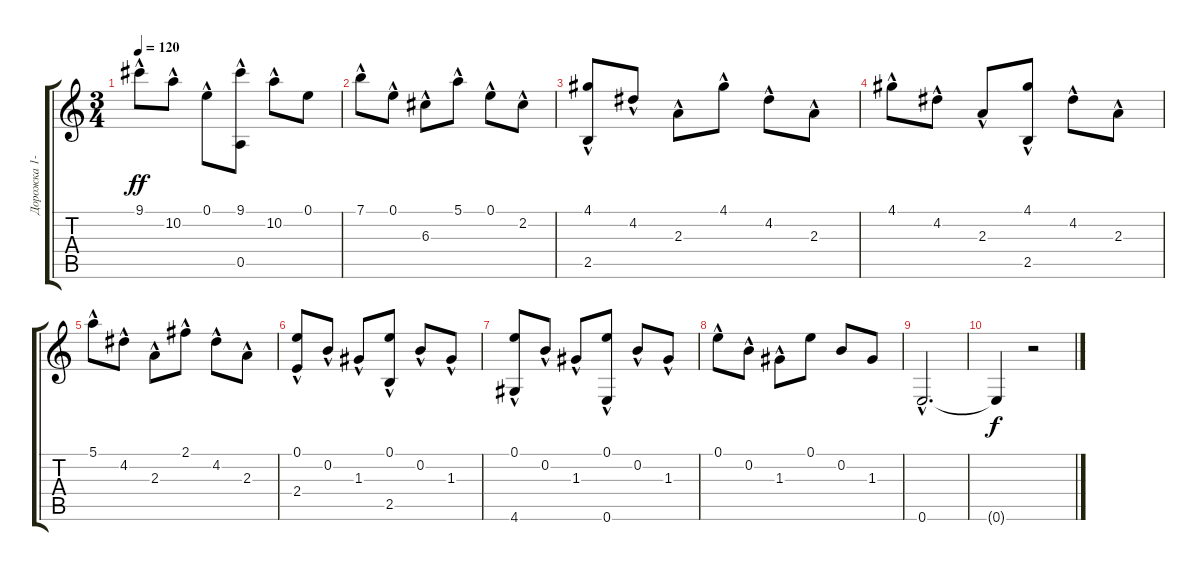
\track ("Дорожка 1-2" "Дорожка 1-") {instrument acousticguitarnylon}
\staff {score tabs}
\tuning (E4 B3 G3 D3 A2 E2) {hide}
\ts (3 4)
\tempo 120
\clef g2
\ks c
9.1{hac}.8{dy ff} 10.2{hac}.8 0.1{hac}.8 (9.1{hac} 0.5).8 10.2{hac}.8 0.1.8 |
7.1{hac}.8 0.1{hac}.8 6.3{hac}.8 5.1{hac}.8 0.1{hac}.8 2.2{hac}.8 |
(4.1{hac} 2.5).8 4.2{hac}.8 2.3{hac}.8 4.1{hac}.8 4.2{hac}.8 2.3{hac}.8 |
4.1{hac}.8 4.2{hac}.8 2.3{hac}.8 (4.1{hac} 2.5).8 4.2{hac}.8 2.3{hac}.8 |
5.1{hac}.8 4.2{hac}.8 2.3{hac}.8 2.1{hac}.8 4.2{hac}.8 2.3{hac}.8 |
(0.1{hac} 2.4).8 0.2{hac}.8 1.3{hac}.8 (0.1{hac} 2.5).8 0.2{hac}.8 1.3{hac}.8 |
(0.1{hac} 4.6{hac}).8 0.2{hac}.8 1.3{hac}.8 (0.1{hac} 0.6).8 0.2{hac}.8 1.3{hac}.8 |
0.1{hac}.8 0.2{hac}.8 1.3{hac}.8 0.1.8 0.2.8 1.3.8 |
0.6{hac}.2{d} |
0.6{t}.4{dy f} r.2
